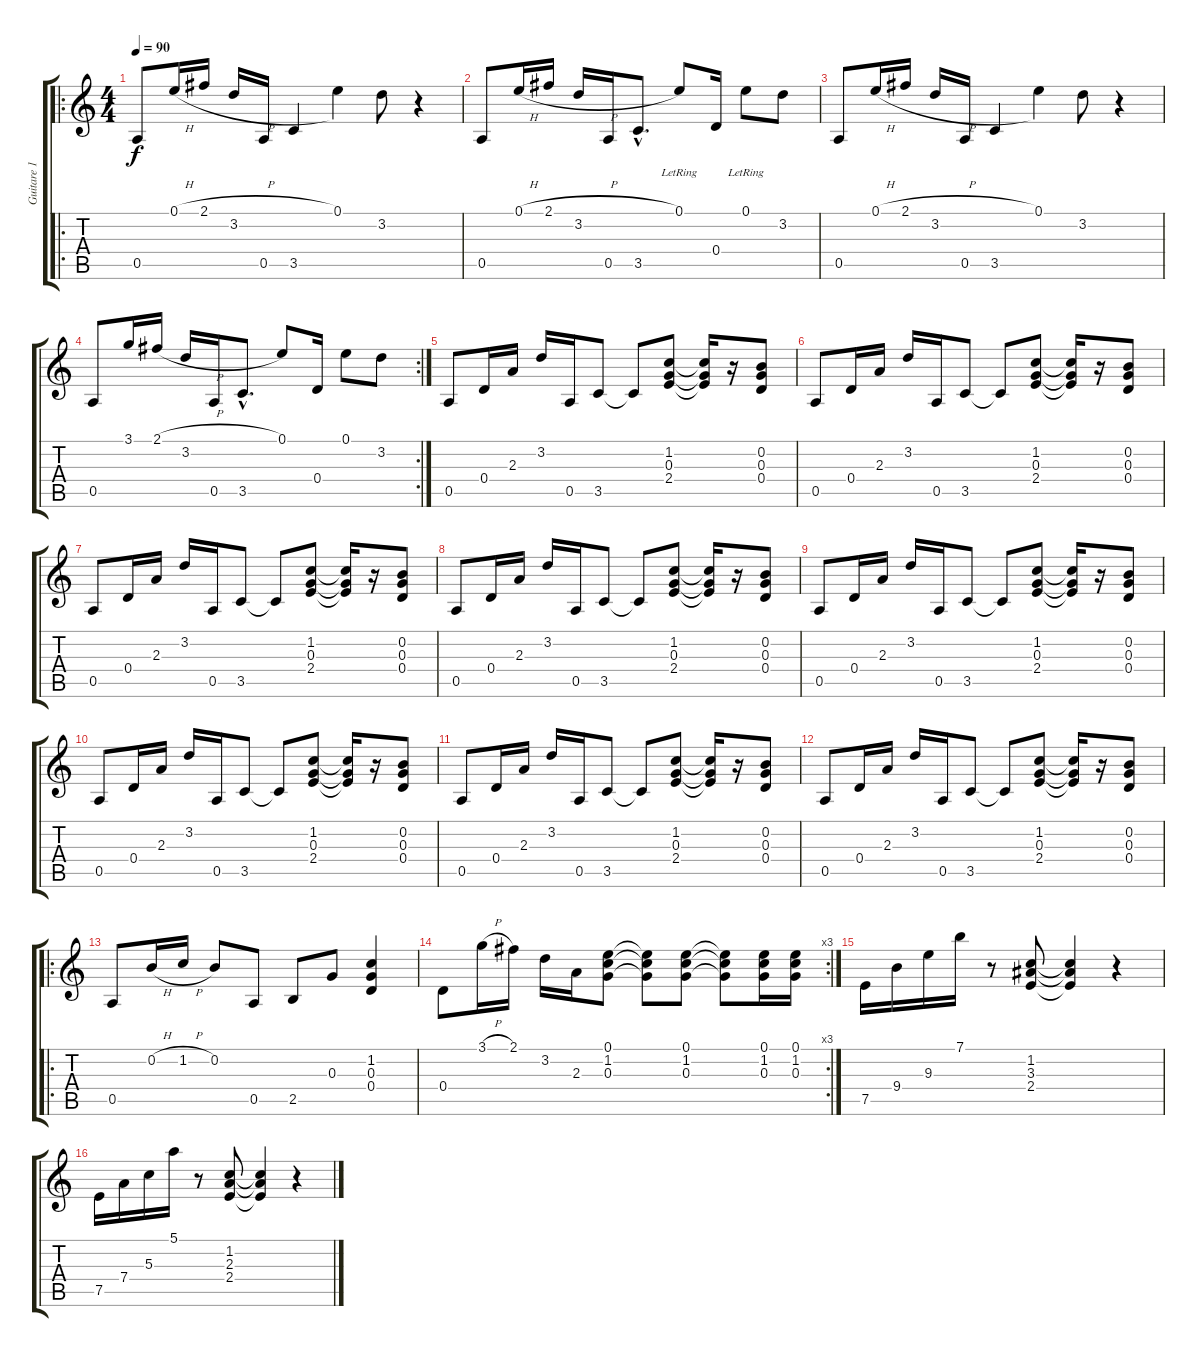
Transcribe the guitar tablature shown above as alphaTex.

\track ("Guitare 1" "Guitare 1") {instrument acousticguitarnylon}
\staff {score tabs}
\tuning (E4 B3 G3 D3 A2 E2) {hide}
\ro
\ts (4 4)
\tempo 90
\clef g2
\ks c
0.5.8{dy f instrument acousticguitarnylon} 0.1{h}.16{instrument acousticguitarnylon} 2.1{h}.16 3.2.16 0.5.16 3.5.4 0.1.4 3.2.8 r.4 |
0.5.8 0.1{h}.16{instrument acousticguitarnylon} 2.1{h}.16 3.2.16 0.5.16 3.5{hac}.8{d} 0.1{lr}.8 0.4.16 0.1{lr}.8 3.2.8 |
0.5.8 0.1{h}.16{instrument acousticguitarnylon} 2.1{h}.16 3.2.16 0.5.16 3.5.4 0.1.4 3.2.8 r.4 |
\rc 2
0.5.8 3.1.16{instrument acousticguitarnylon} 2.1{h}.16 3.2.16 0.5.16 3.5{hac}.8{d} 0.1.8 0.4.16 0.1.8 3.2.8 |
0.5.8 0.4.16 2.3.16 3.2.16 0.5.16 3.5.8 3.5{t}.8 (1.2 0.3 2.4).8 (1.2{t} 0.3{t} 2.4{t}).16 r.16 (0.2 0.3 0.4).8 |
0.5.8 0.4.16 2.3.16 3.2.16 0.5.16 3.5.8 3.5{t}.8 (1.2 0.3 2.4).8 (1.2{t} 0.3{t} 2.4{t}).16 r.16 (0.2 0.3 0.4).8 |
0.5.8 0.4.16 2.3.16 3.2.16 0.5.16 3.5.8 3.5{t}.8 (1.2 0.3 2.4).8 (1.2{t} 0.3{t} 2.4{t}).16 r.16 (0.2 0.3 0.4).8 |
0.5.8 0.4.16 2.3.16 3.2.16 0.5.16 3.5.8 3.5{t}.8 (1.2 0.3 2.4).8 (1.2{t} 0.3{t} 2.4{t}).16 r.16 (0.2 0.3 0.4).8 |
0.5.8 0.4.16 2.3.16 3.2.16 0.5.16 3.5.8 3.5{t}.8 (1.2 0.3 2.4).8 (1.2{t} 0.3{t} 2.4{t}).16 r.16 (0.2 0.3 0.4).8 |
0.5.8 0.4.16 2.3.16 3.2.16 0.5.16 3.5.8 3.5{t}.8 (1.2 0.3 2.4).8 (1.2{t} 0.3{t} 2.4{t}).16 r.16 (0.2 0.3 0.4).8 |
0.5.8 0.4.16 2.3.16 3.2.16 0.5.16 3.5.8 3.5{t}.8 (1.2 0.3 2.4).8 (1.2{t} 0.3{t} 2.4{t}).16 r.16 (0.2 0.3 0.4).8 |
0.5.8 0.4.16 2.3.16 3.2.16 0.5.16 3.5.8 3.5{t}.8 (1.2 0.3 2.4).8 (1.2{t} 0.3{t} 2.4{t}).16 r.16 (0.2 0.3 0.4).8 |
\ro
0.5.8 0.2{h}.16 1.2{h}.16 0.2.8 0.5.8 2.5.8 0.3.8 (1.2 0.3 0.4).4 |
\rc 3
0.4.8 3.1{h}.16 2.1.16 3.2.16 2.3.16 (0.1 1.2 0.3).8 (0.1{t} 1.2{t} 0.3{t}).8 (0.1 1.2 0.3).8 (0.1{t} 1.2{t} 0.3{t}).8 (0.1 1.2 0.3).16 (0.1 1.2 0.3).16 |
7.5.16 9.4.16 9.3.16 7.1.16 r.8 (1.2 3.3 2.4).8 (1.2{t} 3.3{t} 2.4{t}).4 r.4 |
7.5.16 7.4.16 5.3.16 5.1.16 r.8 (1.2 2.3 2.4).8 (1.2{t} 2.3{t} 2.4{t}).4 r.4
